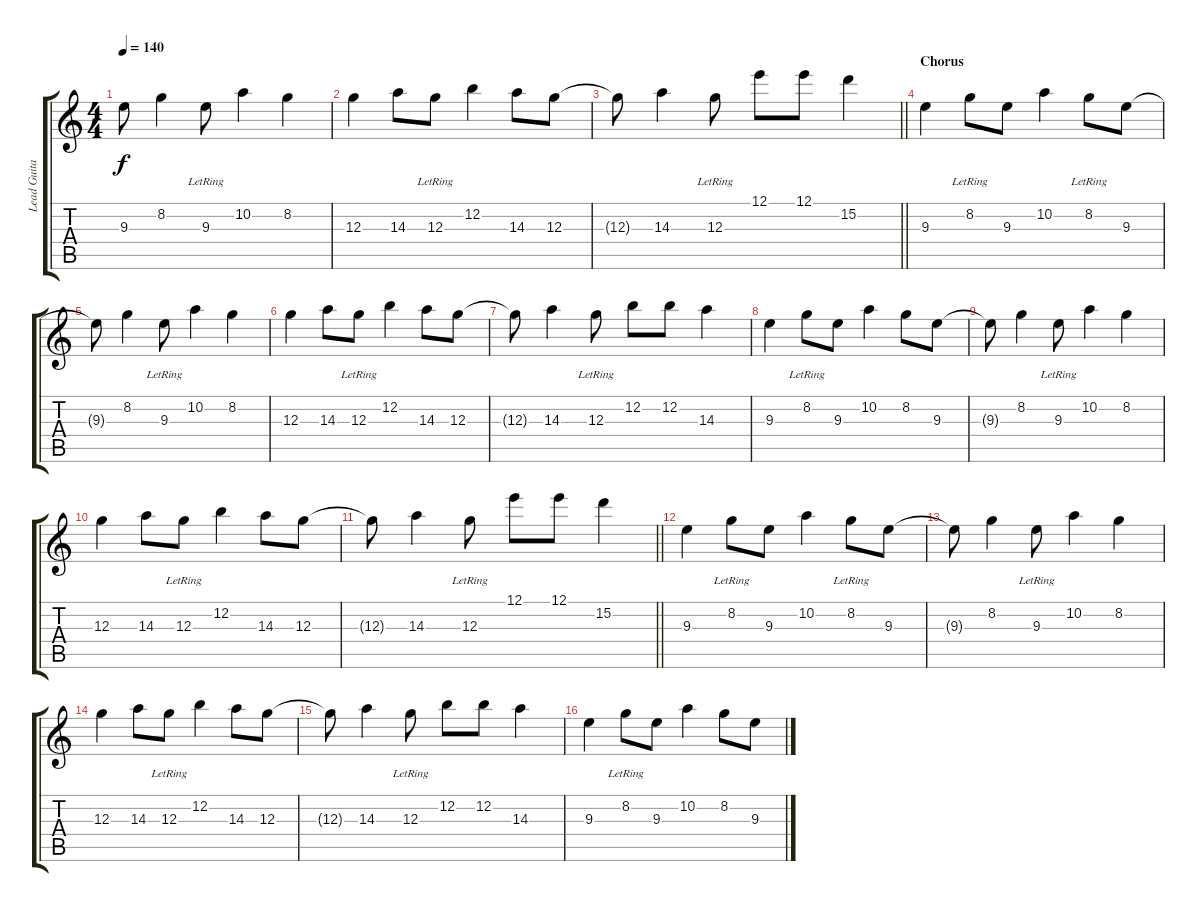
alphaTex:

\track ("Lead Guitar" "Lead Guita") {instrument acousticguitarsteel}
\staff {score tabs}
\tuning (E4 B3 G3 D3 A2 E2) {hide}
\ts (4 4)
\tempo 140
\clef g2
\ks c
9.3{t}.8{dy f} 8.2.4 9.3{lr}.8 10.2.4 8.2.4 |
12.3.4 14.3.8 12.3{lr}.8 12.2.4 14.3.8 12.3.8 |
\barLineRight lightlight
12.3{t}.8 14.3.4 12.3{lr}.8 12.1.8 12.1.8 15.2.4 |
\section ("" "Chorus")
9.3.4 8.2{lr}.8 9.3.8 10.2.4 8.2{lr}.8 9.3.8 |
9.3{t}.8 8.2.4 9.3{lr}.8 10.2.4 8.2.4 |
12.3.4 14.3.8 12.3{lr}.8 12.2.4 14.3.8 12.3.8 |
12.3{t}.8 14.3.4 12.3{lr}.8 12.2.8 12.2.8 14.3.4 |
9.3.4 8.2{lr}.8 9.3.8 10.2.4 8.2.8 9.3.8 |
9.3{t}.8 8.2.4 9.3{lr}.8 10.2.4 8.2.4 |
12.3.4 14.3.8 12.3{lr}.8 12.2.4 14.3.8 12.3.8 |
\barLineRight lightlight
12.3{t}.8 14.3.4 12.3{lr}.8 12.1.8 12.1.8 15.2.4 |
9.3.4 8.2{lr}.8 9.3.8 10.2.4 8.2{lr}.8 9.3.8 |
9.3{t}.8 8.2.4 9.3{lr}.8 10.2.4 8.2.4 |
12.3.4 14.3.8 12.3{lr}.8 12.2.4 14.3.8 12.3.8 |
12.3{t}.8 14.3.4 12.3{lr}.8 12.2.8 12.2.8 14.3.4 |
9.3.4 8.2{lr}.8 9.3.8 10.2.4 8.2.8 9.3.8
